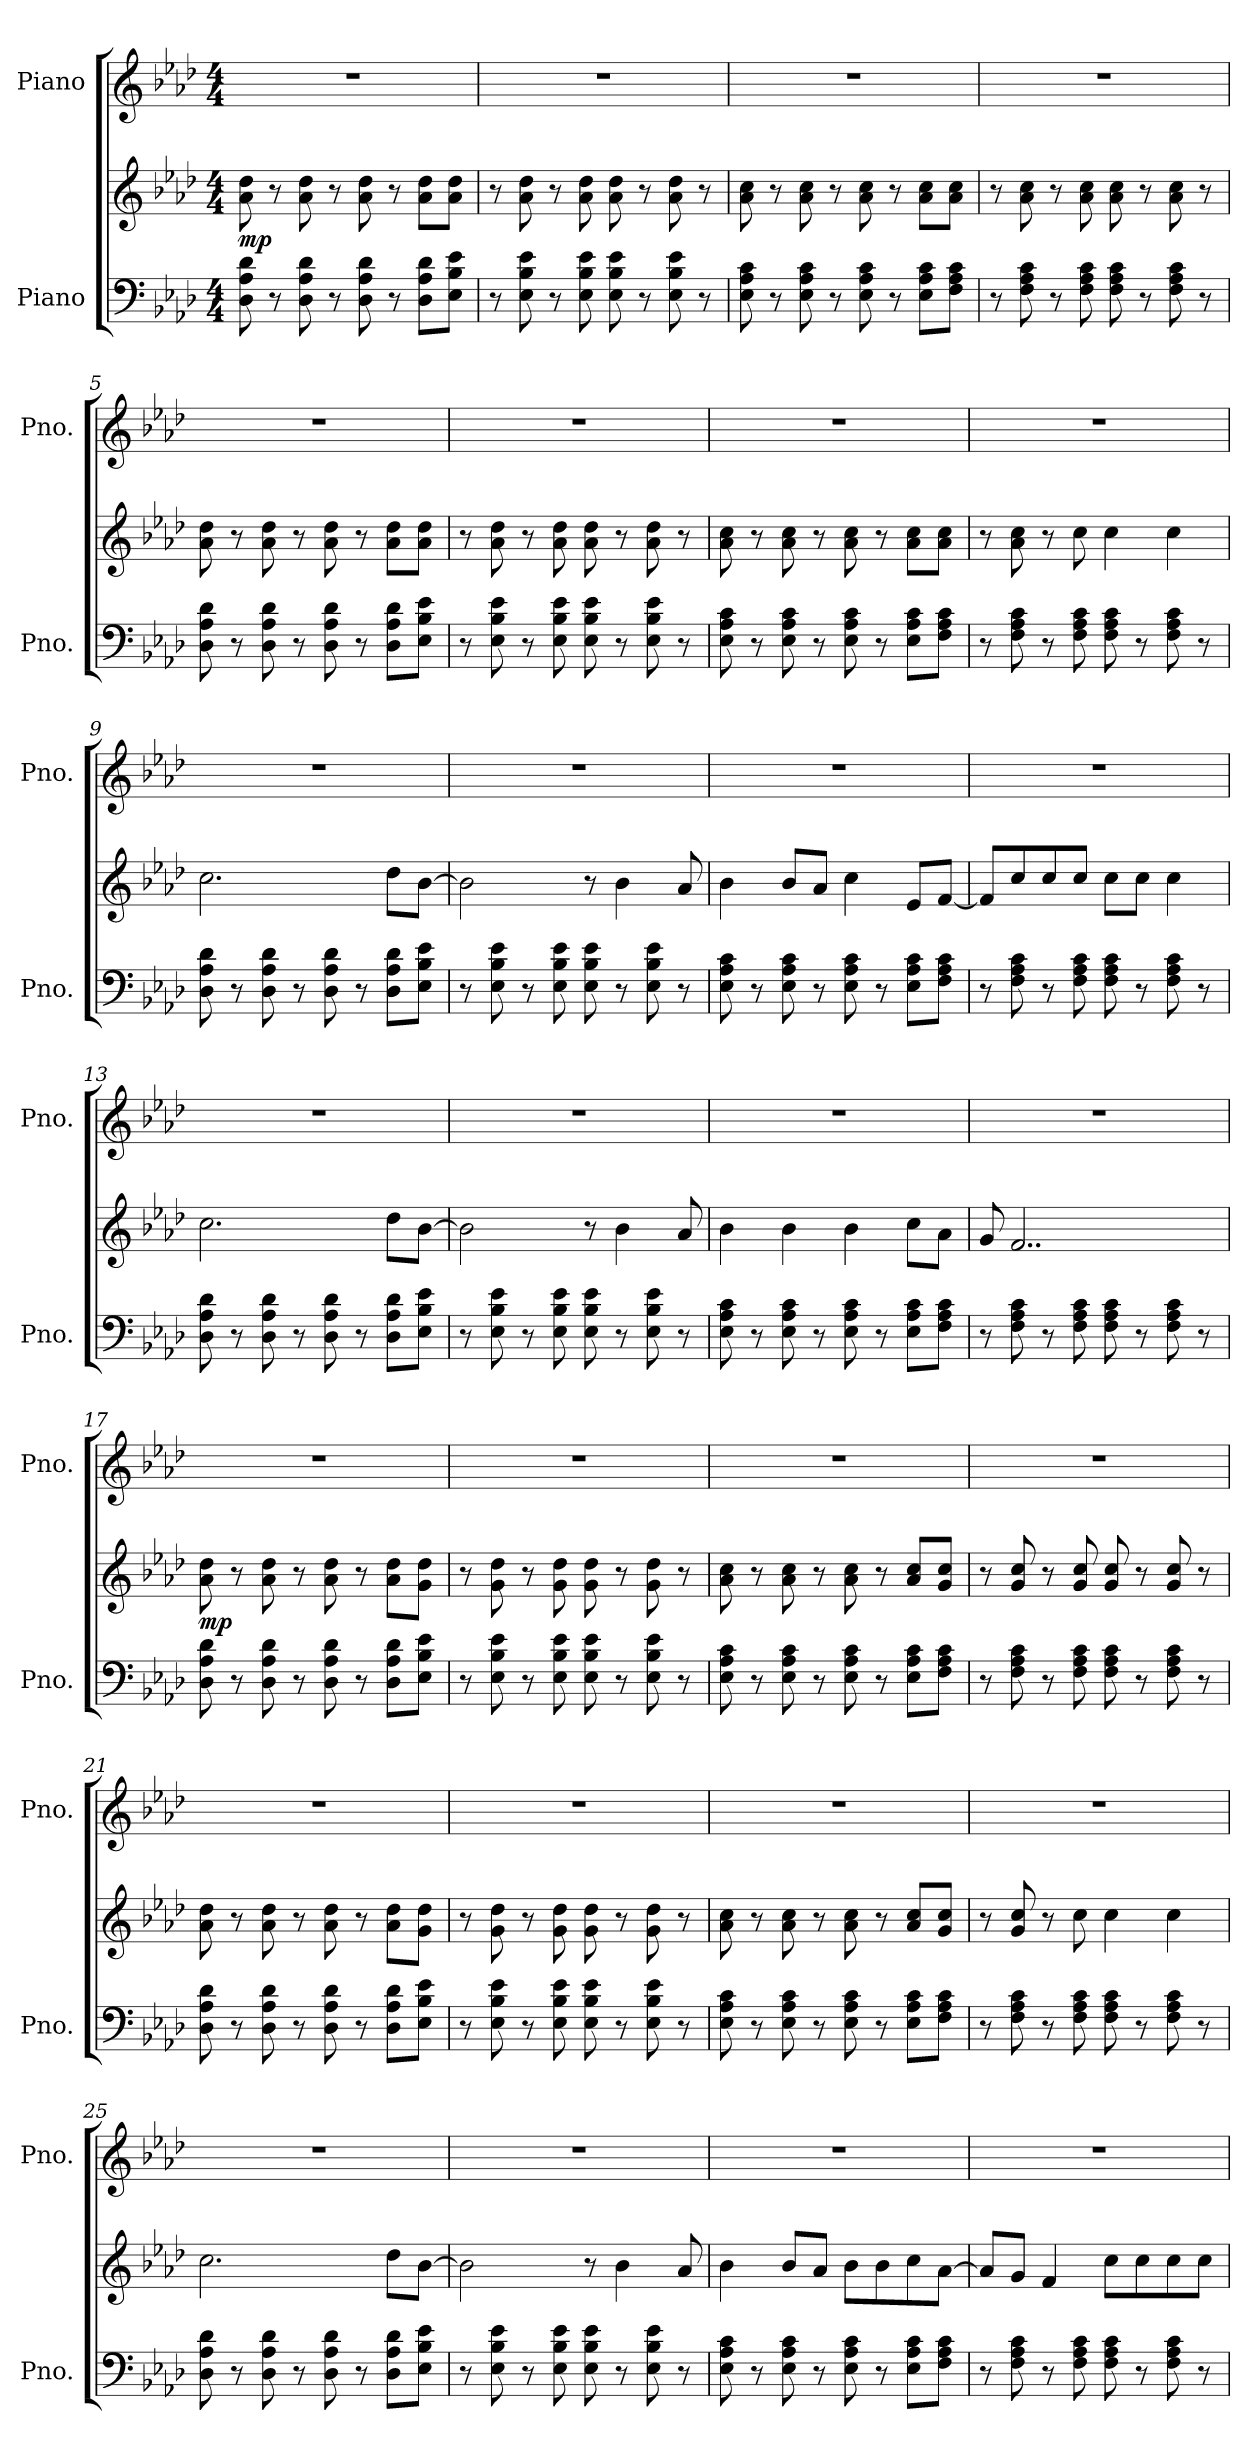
**kern	**kern	**dynam	**kern
*part2	*part2	*part2	*part1
*staff3	*staff2	*staff2/3	*staff1
*I"Piano	*	*	*I"Piano
*I'Pno.	*	*	*I'Pno.
*clefF4	*clefG2	*	*clefG2
*k[b-e-a-d-]	*k[b-e-a-d-]	*	*k[b-e-a-d-]
*M4/4	*M4/4	*	*M4/4
*MM138	*MM138	*	*MM138
=1	=1	=1	=1
!	!	!LO:DY:b	!
8D-\ 8A-\ 8d-\	8a-\ 8dd-\	mp	1r
8r	8r	.	.
8D-\ 8A-\ 8d-\	8a-\ 8dd-\	.	.
8r	8r	.	.
8D-\ 8A-\ 8d-\	8a-\ 8dd-\	.	.
8r	8r	.	.
8D-\ 8A-\ 8d-\L	8a-\ 8dd-\L	.	.
8E-\ 8B-\ 8e-\J	8a-\ 8dd-\J	.	.
=2	=2	=2	=2
8r	8r	.	1r
8E-\ 8B-\ 8e-\	8a-\ 8dd-\	.	.
8r	8r	.	.
8E-\ 8B-\ 8e-\	8a-\ 8dd-\	.	.
8E-\ 8B-\ 8e-\	8a-\ 8dd-\	.	.
8r	8r	.	.
8E-\ 8B-\ 8e-\	8a-\ 8dd-\	.	.
8r	8r	.	.
=3	=3	=3	=3
8E-\ 8A-\ 8c\	8a-\ 8cc\	.	1r
8r	8r	.	.
8E-\ 8A-\ 8c\	8a-\ 8cc\	.	.
8r	8r	.	.
8E-\ 8A-\ 8c\	8a-\ 8cc\	.	.
8r	8r	.	.
8E-\ 8A-\ 8c\L	8a-\ 8cc\L	.	.
8F\ 8A-\ 8c\J	8a-\ 8cc\J	.	.
=4	=4	=4	=4
8r	8r	.	1r
8F\ 8A-\ 8c\	8a-\ 8cc\	.	.
8r	8r	.	.
8F\ 8A-\ 8c\	8a-\ 8cc\	.	.
8F\ 8A-\ 8c\	8a-\ 8cc\	.	.
8r	8r	.	.
8F\ 8A-\ 8c\	8a-\ 8cc\	.	.
8r	8r	.	.
!!LO:LB:g=z
=5	=5	=5	=5
8D-\ 8A-\ 8d-\	8a-\ 8dd-\	.	1r
8r	8r	.	.
8D-\ 8A-\ 8d-\	8a-\ 8dd-\	.	.
8r	8r	.	.
8D-\ 8A-\ 8d-\	8a-\ 8dd-\	.	.
8r	8r	.	.
8D-\ 8A-\ 8d-\L	8a-\ 8dd-\L	.	.
8E-\ 8B-\ 8e-\J	8a-\ 8dd-\J	.	.
=6	=6	=6	=6
8r	8r	.	1r
8E-\ 8B-\ 8e-\	8a-\ 8dd-\	.	.
8r	8r	.	.
8E-\ 8B-\ 8e-\	8a-\ 8dd-\	.	.
8E-\ 8B-\ 8e-\	8a-\ 8dd-\	.	.
8r	8r	.	.
8E-\ 8B-\ 8e-\	8a-\ 8dd-\	.	.
8r	8r	.	.
=7	=7	=7	=7
8E-\ 8A-\ 8c\	8a-\ 8cc\	.	1r
8r	8r	.	.
8E-\ 8A-\ 8c\	8a-\ 8cc\	.	.
8r	8r	.	.
8E-\ 8A-\ 8c\	8a-\ 8cc\	.	.
8r	8r	.	.
8E-\ 8A-\ 8c\L	8a-\ 8cc\L	.	.
8F\ 8A-\ 8c\J	8a-\ 8cc\J	.	.
=8	=8	=8	=8
8r	8r	.	1r
8F\ 8A-\ 8c\	8a-\ 8cc\	.	.
8r	8r	.	.
8F\ 8A-\ 8c\	8cc\	.	.
8F\ 8A-\ 8c\	4cc\	.	.
8r	.	.	.
8F\ 8A-\ 8c\	4cc\	.	.
8r	.	.	.
=9	=9	=9	=9
8D-\ 8A-\ 8d-\	2.cc\	.	1r
8r	.	.	.
8D-\ 8A-\ 8d-\	.	.	.
8r	.	.	.
8D-\ 8A-\ 8d-\	.	.	.
8r	.	.	.
8D-\ 8A-\ 8d-\L	8dd-\L	.	.
8E-\ 8B-\ 8e-\J	[8b-\J	.	.
!!LO:LB:g=z
=10	=10	=10	=10
8r	2b-\]	.	1r
8E-\ 8B-\ 8e-\	.	.	.
8r	.	.	.
8E-\ 8B-\ 8e-\	.	.	.
8E-\ 8B-\ 8e-\	8r	.	.
8r	4b-\	.	.
8E-\ 8B-\ 8e-\	.	.	.
8r	8a-/	.	.
=11	=11	=11	=11
8E-\ 8A-\ 8c\	4b-\	.	1r
8r	.	.	.
8E-\ 8A-\ 8c\	8b-/L	.	.
8r	8a-/J	.	.
8E-\ 8A-\ 8c\	4cc\	.	.
8r	.	.	.
8E-\ 8A-\ 8c\L	8e-/L	.	.
8F\ 8A-\ 8c\J	[8f/J	.	.
=12	=12	=12	=12
8r	8f/L]	.	1r
8F\ 8A-\ 8c\	8cc/	.	.
8r	8cc/	.	.
8F\ 8A-\ 8c\	8cc/J	.	.
8F\ 8A-\ 8c\	8cc\L	.	.
8r	8cc\J	.	.
8F\ 8A-\ 8c\	4cc\	.	.
8r	.	.	.
=13	=13	=13	=13
8D-\ 8A-\ 8d-\	2.cc\	.	1r
8r	.	.	.
8D-\ 8A-\ 8d-\	.	.	.
8r	.	.	.
8D-\ 8A-\ 8d-\	.	.	.
8r	.	.	.
8D-\ 8A-\ 8d-\L	8dd-\L	.	.
8E-\ 8B-\ 8e-\J	[8b-\J	.	.
!!LO:LB:g=z
=14	=14	=14	=14
8r	2b-\]	.	1r
8E-\ 8B-\ 8e-\	.	.	.
8r	.	.	.
8E-\ 8B-\ 8e-\	.	.	.
8E-\ 8B-\ 8e-\	8r	.	.
8r	4b-\	.	.
8E-\ 8B-\ 8e-\	.	.	.
8r	8a-/	.	.
=15	=15	=15	=15
8E-\ 8A-\ 8c\	4b-\	.	1r
8r	.	.	.
8E-\ 8A-\ 8c\	4b-\	.	.
8r	.	.	.
8E-\ 8A-\ 8c\	4b-\	.	.
8r	.	.	.
8E-\ 8A-\ 8c\L	8cc\L	.	.
8F\ 8A-\ 8c\J	8a-\J	.	.
=16	=16	=16	=16
8r	8g/	.	1r
8F\ 8A-\ 8c\	2..f/	.	.
8r	.	.	.
8F\ 8A-\ 8c\	.	.	.
8F\ 8A-\ 8c\	.	.	.
8r	.	.	.
8F\ 8A-\ 8c\	.	.	.
8r	.	.	.
=17	=17	=17	=17
!	!	!LO:DY:b	!
8D-\ 8A-\ 8d-\	8a-\ 8dd-\	mp	1r
8r	8r	.	.
8D-\ 8A-\ 8d-\	8a-\ 8dd-\	.	.
8r	8r	.	.
8D-\ 8A-\ 8d-\	8a-\ 8dd-\	.	.
8r	8r	.	.
8D-\ 8A-\ 8d-\L	8a-\ 8dd-\L	.	.
8E-\ 8B-\ 8e-\J	8g\ 8dd-\J	.	.
!!LO:LB:g=z
=18	=18	=18	=18
8r	8r	.	1r
8E-\ 8B-\ 8e-\	8g\ 8dd-\	.	.
8r	8r	.	.
8E-\ 8B-\ 8e-\	8g\ 8dd-\	.	.
8E-\ 8B-\ 8e-\	8g\ 8dd-\	.	.
8r	8r	.	.
8E-\ 8B-\ 8e-\	8g\ 8dd-\	.	.
8r	8r	.	.
=19	=19	=19	=19
8E-\ 8A-\ 8c\	8a-\ 8cc\	.	1r
8r	8r	.	.
8E-\ 8A-\ 8c\	8a-\ 8cc\	.	.
8r	8r	.	.
8E-\ 8A-\ 8c\	8a-\ 8cc\	.	.
8r	8r	.	.
8E-\ 8A-\ 8c\L	8a-/ 8cc/L	.	.
8F\ 8A-\ 8c\J	8g/ 8cc/J	.	.
=20	=20	=20	=20
8r	8r	.	1r
8F\ 8A-\ 8c\	8g/ 8cc/	.	.
8r	8r	.	.
8F\ 8A-\ 8c\	8g/ 8cc/	.	.
8F\ 8A-\ 8c\	8g/ 8cc/	.	.
8r	8r	.	.
8F\ 8A-\ 8c\	8g/ 8cc/	.	.
8r	8r	.	.
=21	=21	=21	=21
8D-\ 8A-\ 8d-\	8a-\ 8dd-\	.	1r
8r	8r	.	.
8D-\ 8A-\ 8d-\	8a-\ 8dd-\	.	.
8r	8r	.	.
8D-\ 8A-\ 8d-\	8a-\ 8dd-\	.	.
8r	8r	.	.
8D-\ 8A-\ 8d-\L	8a-\ 8dd-\L	.	.
8E-\ 8B-\ 8e-\J	8g\ 8dd-\J	.	.
!!LO:PB:g=z
=22	=22	=22	=22
8r	8r	.	1r
8E-\ 8B-\ 8e-\	8g\ 8dd-\	.	.
8r	8r	.	.
8E-\ 8B-\ 8e-\	8g\ 8dd-\	.	.
8E-\ 8B-\ 8e-\	8g\ 8dd-\	.	.
8r	8r	.	.
8E-\ 8B-\ 8e-\	8g\ 8dd-\	.	.
8r	8r	.	.
=23	=23	=23	=23
8E-\ 8A-\ 8c\	8a-\ 8cc\	.	1r
8r	8r	.	.
8E-\ 8A-\ 8c\	8a-\ 8cc\	.	.
8r	8r	.	.
8E-\ 8A-\ 8c\	8a-\ 8cc\	.	.
8r	8r	.	.
8E-\ 8A-\ 8c\L	8a-/ 8cc/L	.	.
8F\ 8A-\ 8c\J	8g/ 8cc/J	.	.
=24	=24	=24	=24
8r	8r	.	1r
8F\ 8A-\ 8c\	8g/ 8cc/	.	.
8r	8r	.	.
8F\ 8A-\ 8c\	8cc\	.	.
8F\ 8A-\ 8c\	4cc\	.	.
8r	.	.	.
8F\ 8A-\ 8c\	4cc\	.	.
8r	.	.	.
=25	=25	=25	=25
8D-\ 8A-\ 8d-\	2.cc\	.	1r
8r	.	.	.
8D-\ 8A-\ 8d-\	.	.	.
8r	.	.	.
8D-\ 8A-\ 8d-\	.	.	.
8r	.	.	.
8D-\ 8A-\ 8d-\L	8dd-\L	.	.
8E-\ 8B-\ 8e-\J	[8b-\J	.	.
!!LO:LB:g=z
=26	=26	=26	=26
8r	2b-\]	.	1r
8E-\ 8B-\ 8e-\	.	.	.
8r	.	.	.
8E-\ 8B-\ 8e-\	.	.	.
8E-\ 8B-\ 8e-\	8r	.	.
8r	4b-\	.	.
8E-\ 8B-\ 8e-\	.	.	.
8r	8a-/	.	.
=27	=27	=27	=27
8E-\ 8A-\ 8c\	4b-\	.	1r
8r	.	.	.
8E-\ 8A-\ 8c\	8b-/L	.	.
8r	8a-/J	.	.
8E-\ 8A-\ 8c\	8b-\L	.	.
8r	8b-\	.	.
8E-\ 8A-\ 8c\L	8cc\	.	.
8F\ 8A-\ 8c\J	[8a-\J	.	.
=28	=28	=28	=28
8r	8a-/L]	.	1r
8F\ 8A-\ 8c\	8g/J	.	.
8r	4f/	.	.
8F\ 8A-\ 8c\	.	.	.
8F\ 8A-\ 8c\	8cc\L	.	.
8r	8cc\	.	.
8F\ 8A-\ 8c\	8cc\	.	.
8r	8cc\J	.	.
=	=	=	=
*-	*-	*-	*-
